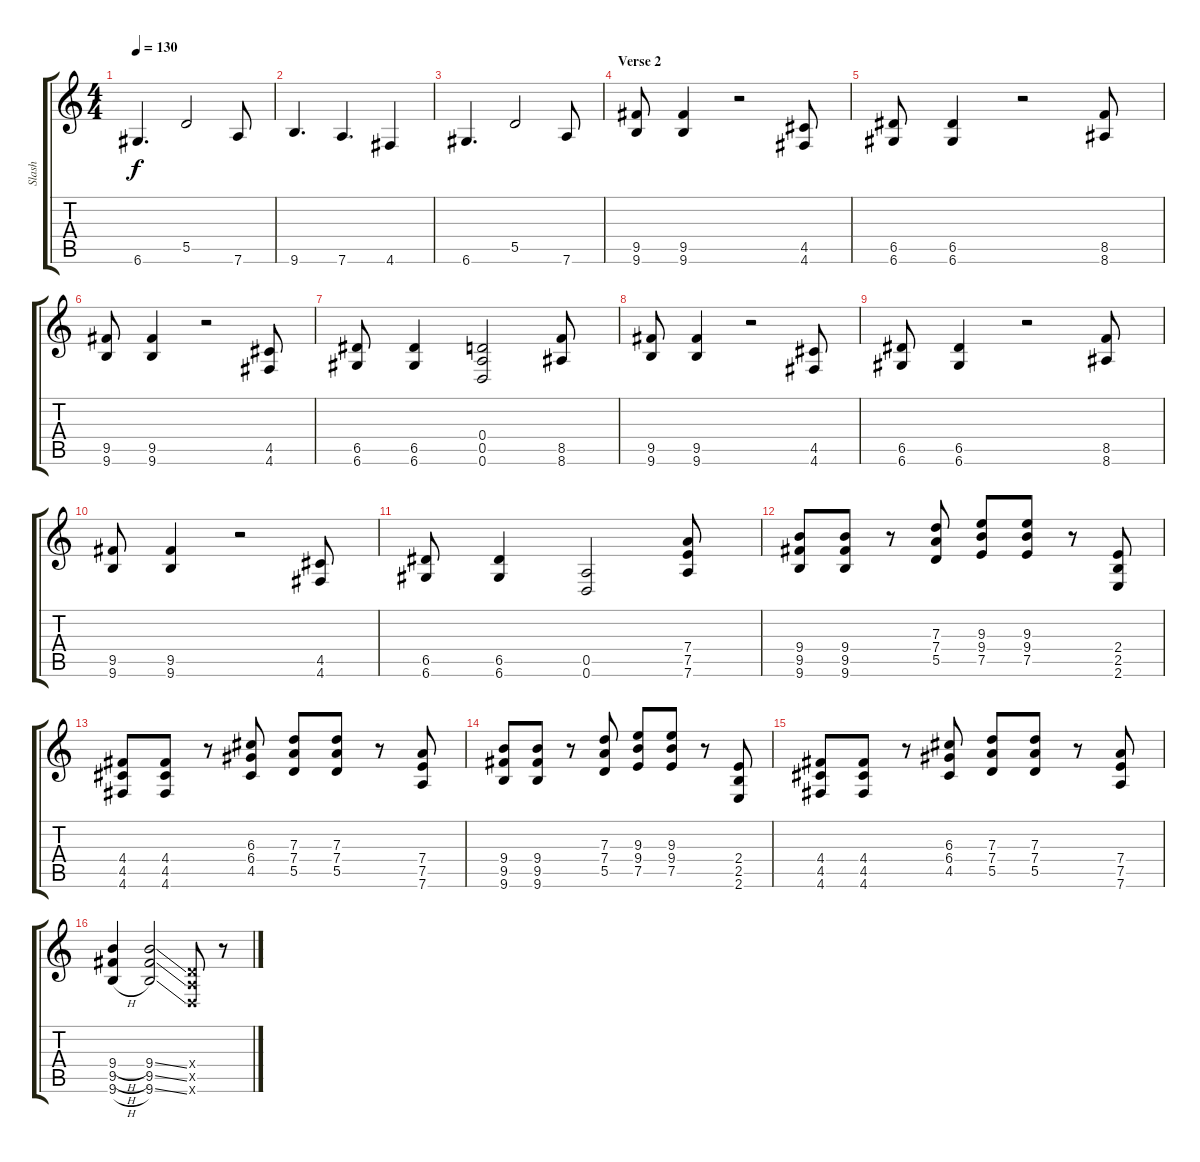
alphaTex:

\track ("Slash" "Slash") {instrument overdrivenguitar}
\staff {score tabs}
\tuning (E4 B3 G3 D3 A2 D2) {hide}
\ts (4 4)
\tempo 130
\clef g2
\ks c
6.6.4{d dy f} 5.5.2 7.6.8 |
9.6.4{d} 7.6.4{d} 4.6.4 |
6.6.4{d} 5.5.2 7.6.8 |
\section ("" "Verse 2")
(9.5 9.6).8 (9.5 9.6).4 r.2 (4.5 4.6).8 |
(6.5 6.6).8 (6.5 6.6).4 r.2 (8.5 8.6).8 |
(9.5 9.6).8 (9.5 9.6).4 r.2 (4.5 4.6).8 |
(6.5 6.6).8 (6.5 6.6).4 (0.4 0.5 0.6).2 (8.5 8.6).8 |
(9.5 9.6).8 (9.5 9.6).4 r.2 (4.5 4.6).8 |
(6.5 6.6).8 (6.5 6.6).4 r.2 (8.5 8.6).8 |
(9.5 9.6).8 (9.5 9.6).4 r.2 (4.5 4.6).8 |
(6.5 6.6).8 (6.5 6.6).4 (0.5 0.6).2 (7.4 7.5 7.6).8 |
(9.4 9.5 9.6).8 (9.4 9.5 9.6).8 r.8 (7.3 7.4 5.5).8 (9.3 9.4 7.5).8 (9.3 9.4 7.5).8 r.8 (2.4 2.5 2.6).8 |
(4.4 4.5 4.6).8 (4.4 4.5 4.6).8 r.8 (6.3 6.4 4.5).8 (7.3 7.4 5.5).8 (7.3 7.4 5.5).8 r.8 (7.4 7.5 7.6).8 |
(9.4 9.5 9.6).8 (9.4 9.5 9.6).8 r.8 (7.3 7.4 5.5).8 (9.3 9.4 7.5).8 (9.3 9.4 7.5).8 r.8 (2.4 2.5 2.6).8 |
(4.4 4.5 4.6).8 (4.4 4.5 4.6).8 r.8 (6.3 6.4 4.5).8 (7.3 7.4 5.5).8 (7.3 7.4 5.5).8 r.8 (7.4 7.5 7.6).8 |
(9.4{h} 9.5{h} 9.6{h}).4 (9.4{ss} 9.5{ss} 9.6{ss}).2 (0.4{x} 0.5{x} 0.6{x}).8 r.8
